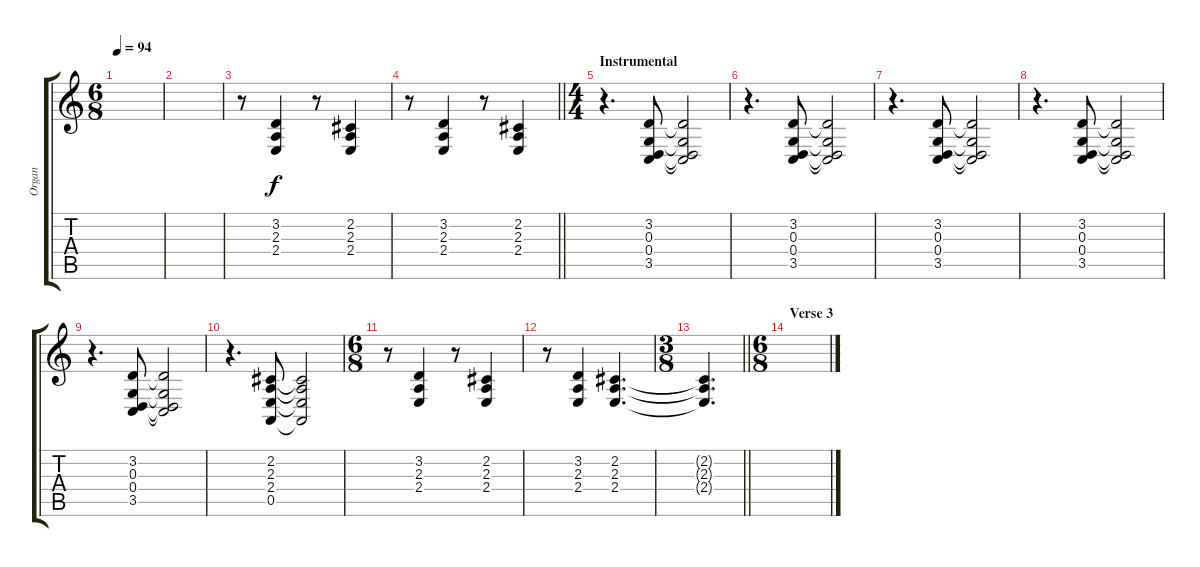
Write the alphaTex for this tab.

\track ("Organ" "Organ") {instrument drawbarorgan}
\staff {score tabs}
\tuning (E4 B3 G3 D3 A2 E2) {hide}
\ts (6 8)
\tempo 94
\clef g2
\ks c
|
|
r.8 (3.2 2.3 2.4).4 r.8 (2.2 2.3 2.4).4 |
\barLineRight lightlight
r.8 (3.2 2.3 2.4).4 r.8 (2.2 2.3 2.4).4 |
\ts (4 4)
\section ("" "Instrumental")
r.4{d} (3.2 0.3 0.4 3.5).8 (3.2{t} 0.3{t} 0.4{t} 3.5{t}).2 |
r.4{d} (3.2 0.3 0.4 3.5).8 (3.2{t} 0.3{t} 0.4{t} 3.5{t}).2 |
r.4{d} (3.2 0.3 0.4 3.5).8 (3.2{t} 0.3{t} 0.4{t} 3.5{t}).2 |
r.4{d} (3.2 0.3 0.4 3.5).8 (3.2{t} 0.3{t} 0.4{t} 3.5{t}).2 |
r.4{d} (3.2 0.3 0.4 3.5).8 (3.2{t} 0.3{t} 0.4{t} 3.5{t}).2 |
r.4{d} (2.2 2.3 2.4 0.5).8 (2.2{t} 2.3{t} 2.4{t} 0.5{t}).2 |
\ts (6 8)
r.8 (3.2 2.3 2.4).4 r.8 (2.2 2.3 2.4).4 |
r.8 (3.2 2.3 2.4).4 (2.2 2.3 2.4).4{d} |
\ts (3 8)
\barLineRight lightlight
(2.2{t} 2.3{t} 2.4{t}).4{d} |
\ts (6 8)
\section ("" "Verse 3")
